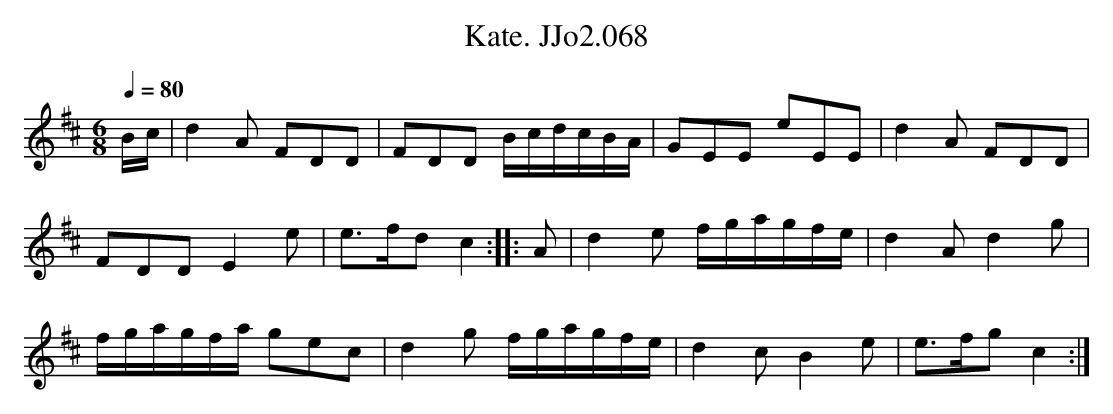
X:1
T:Kate. JJo2.068
M:6/8
L:1/8
Q:1/4=80
K:D
B/c/|d2A FDD|FDD B/c/d/c/B/A/|GEE eEE|d2A FDD|
FDD E2e|e>fdc2::A|d2e f/g/a/g/f/e/|d2Ad2g|
f/g/a/g/f/a/ gec|d2g f/g/a/g/f/e/|d2cB2e|e>fgc2:|
